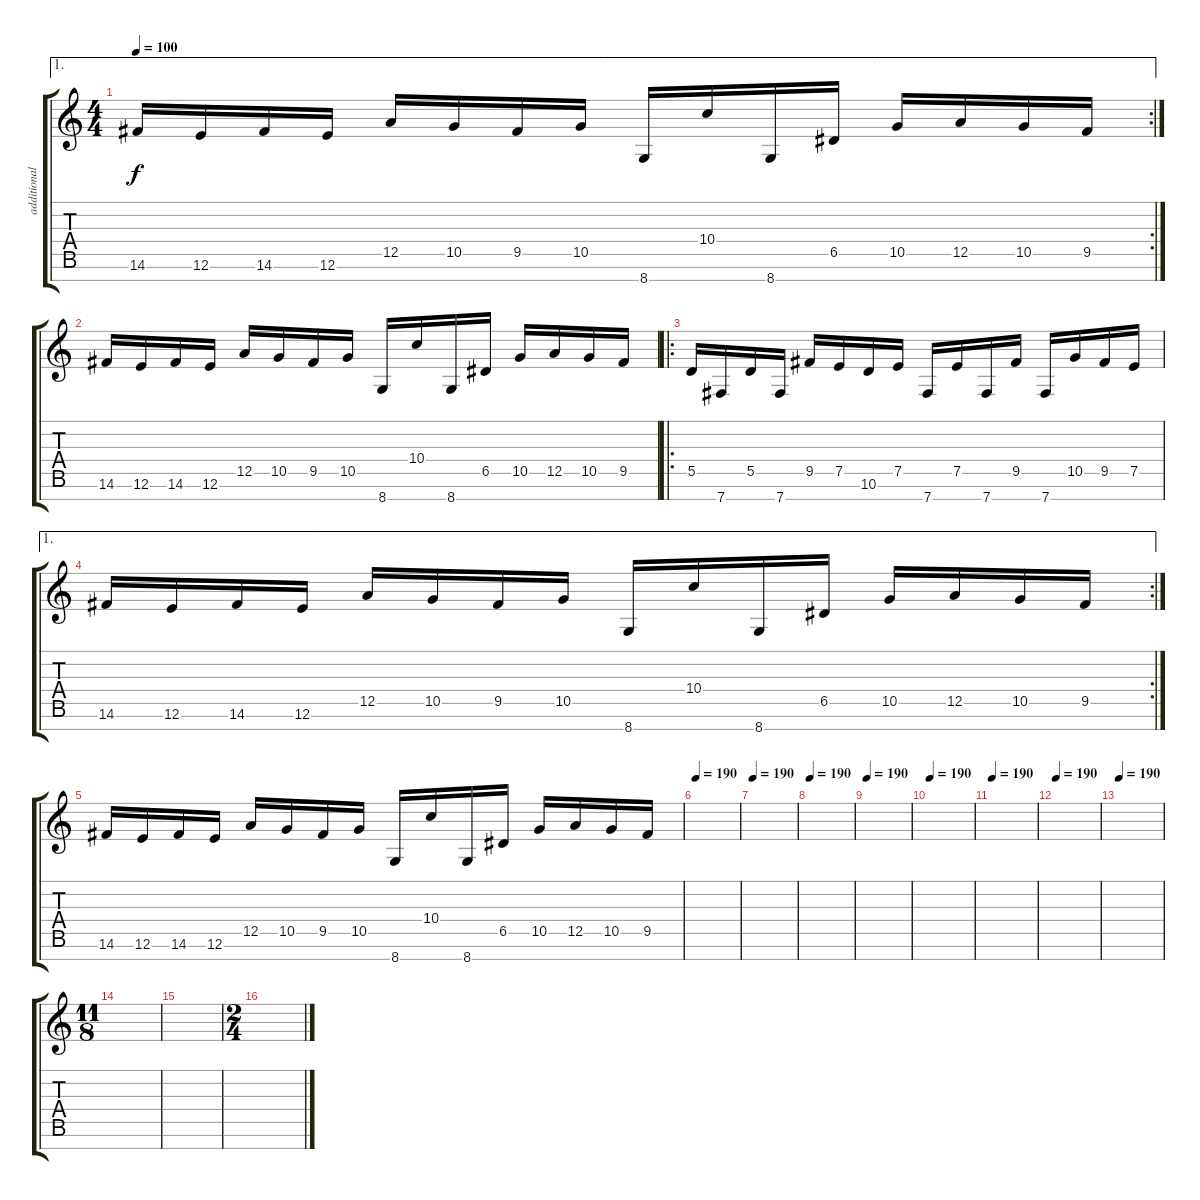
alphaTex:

\track ("additional Guitar" "additional") {instrument distortionguitar}
\staff {score tabs}
\tuning (E4 B3 G3 D3 A2 E2 B1) {hide}
\ae 1
\rc 2
\ts (4 4)
\tempo 100
\clef g2
\ks c
14.6.16{dy f} 12.6.16 14.6.16 12.6.16 12.5.16 10.5.16 9.5.16 10.5.16 8.7.16 10.4.16 8.7.16 6.5.16 10.5.16 12.5.16 10.5.16 9.5.16 |
14.6.16 12.6.16 14.6.16 12.6.16 12.5.16 10.5.16 9.5.16 10.5.16 8.7.16 10.4.16 8.7.16 6.5.16 10.5.16 12.5.16 10.5.16 9.5.16 |
\ro
5.5.16 7.7.16 5.5.16 7.7.16 9.5.16 7.5.16 10.6.16 7.5.16 7.7.16 7.5.16 7.7.16 9.5.16 7.7.16 10.5.16 9.5.16 7.5.16 |
\ae 1
\rc 2
14.6.16 12.6.16 14.6.16 12.6.16 12.5.16 10.5.16 9.5.16 10.5.16 8.7.16 10.4.16 8.7.16 6.5.16 10.5.16 12.5.16 10.5.16 9.5.16 |
14.6.16 12.6.16 14.6.16 12.6.16 12.5.16 10.5.16 9.5.16 10.5.16 8.7.16 10.4.16 8.7.16 6.5.16 10.5.16 12.5.16 10.5.16 9.5.16 |
\tempo 190
|
\tempo 190
|
\tempo 190
|
\tempo 190
|
\tempo 190
|
\tempo 190
|
\tempo 190
|
\tempo 190
|
\ts (11 8)
|
|
\ts (2 4)
